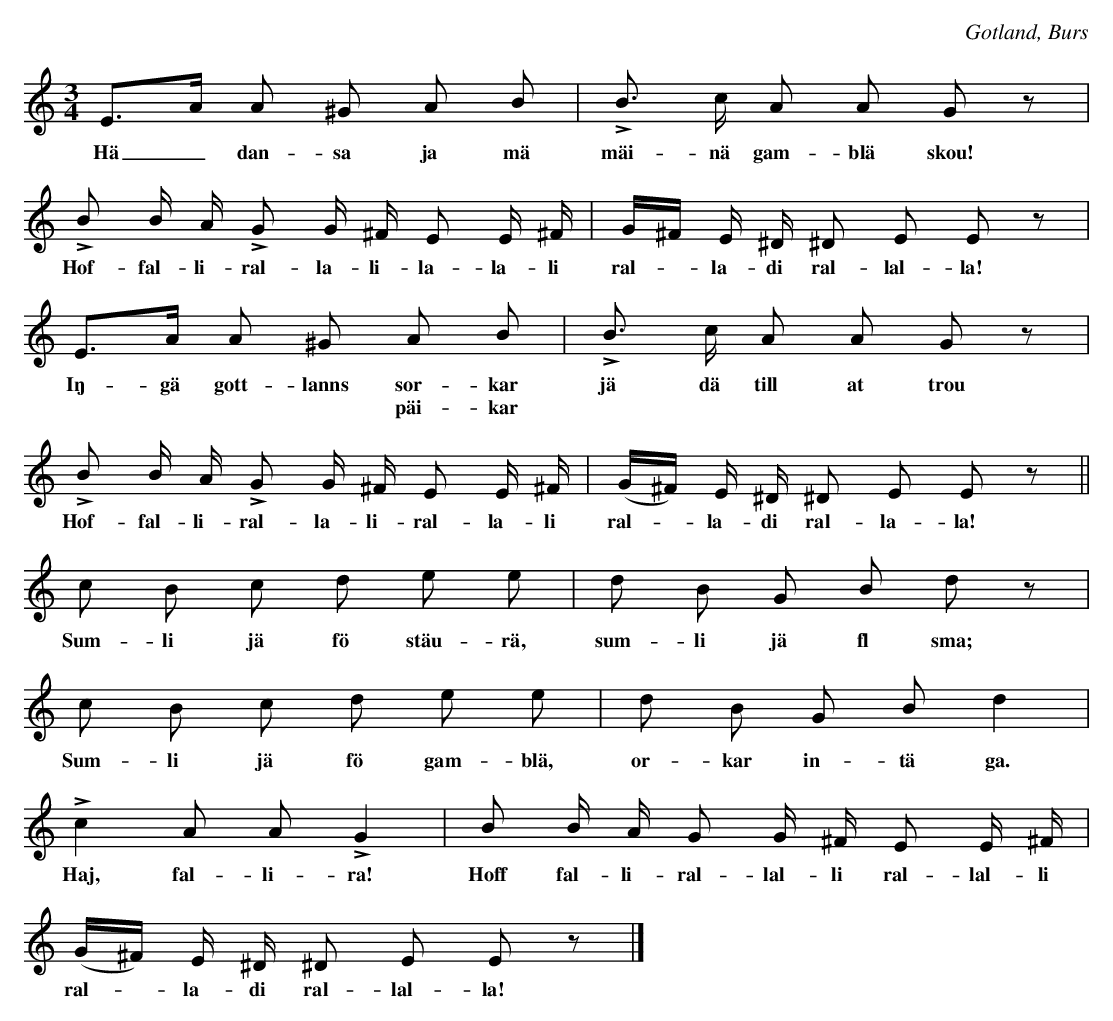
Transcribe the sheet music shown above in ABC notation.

X:1
T:
O:Gotland, Burs
M:3/4
L:1/16
K:Am
E3A A2 ^G2 A2 B2|LB3 c A2 A2 G2 z2|
w:H\"a_ dan-sa ja m\"a m\"ai-n\"a gam-bl\"a skou!
LB2 B A LG2 G ^F E2 E ^F|G^F E ^D ^D2 E2 E2 z2|
w:Hof-fal-li-ral-la-li-la-la-li ral--la-di ral-lal-la!
E3A A2 ^G2 A2 B2|LB3 c A2 A2 G2 z2|
w:Iŋ-g\"a gott-lanns sor-kar j\"a d\"a till at trou
w:**** p\"ai-kar
LB2 B A LG2 G ^F E2 E ^F|(G^F) E ^D ^D2 E2 E2 z2||
w:Hof-fal-li-ral-la-li-ral-la-li ral--la-di ral-la-la!
c2 B2 c2 d2 e2 e2|d2 B2 G2 B2 d2 z2|
w:Sum-li j\"a f\"o st\"au-r\"a, sum-li j\"a fl sma;
c2 B2 c2 d2 e2 e2|d2 B2 G2 B2 d4|
w:Sum-li j\"a f\"o gam-bl\"a, or-kar in-t\"a ga.
Lc4 A2 A2 LG4|B2 B A G2 G ^F E2 E ^F|
w:Haj, fal-li-ra! Hoff fal-li-ral-lal-li ral-lal-li
(G^F) E ^D ^D2 E2 E2 z2|]
w:ral--la-di ral-lal-la!
